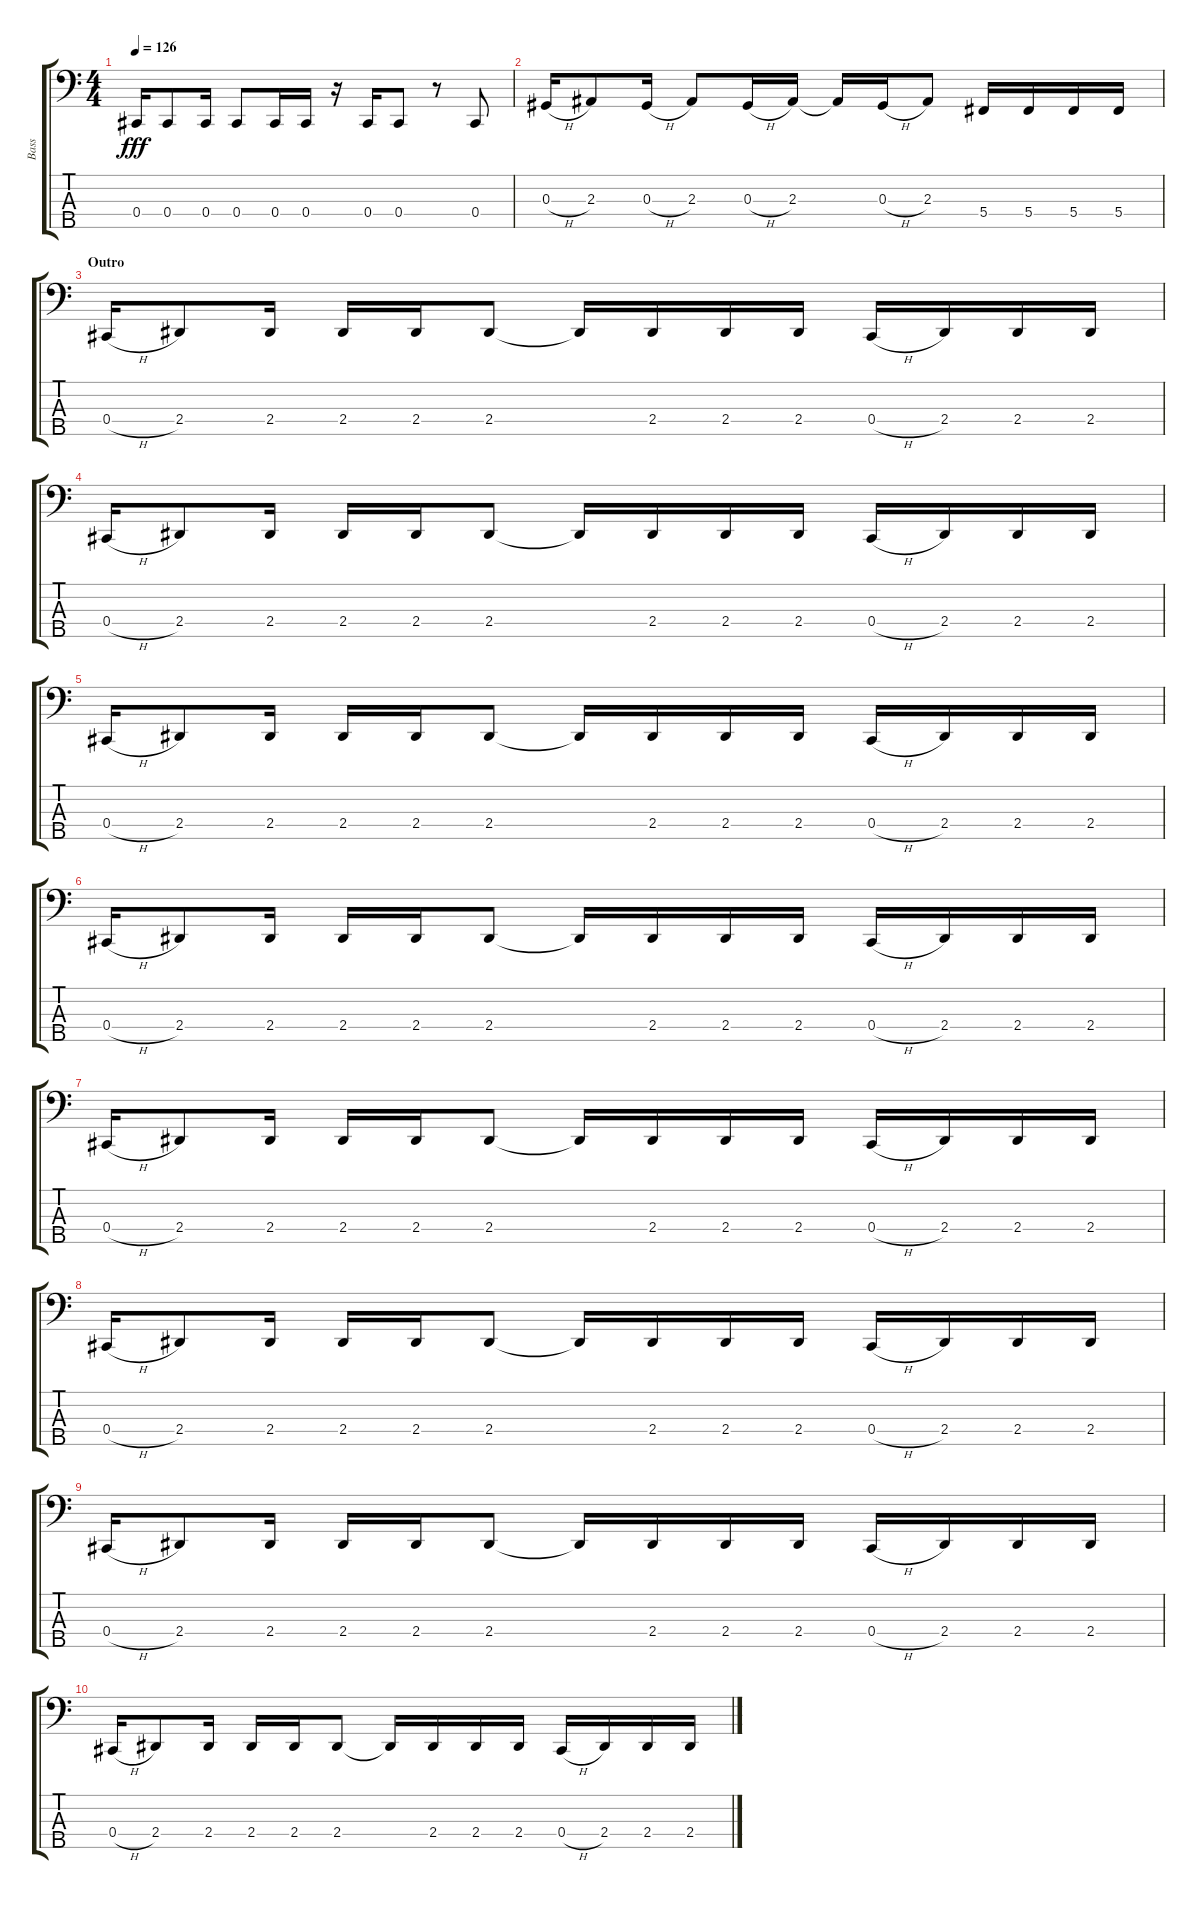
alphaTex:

\track ("Bass" "Bass") {instrument slapbass1}
\staff {score tabs}
\tuning (Bb1 Gb1 Ab1 Db1 Bb0) {hide}
\ts (4 4)
\tempo 126
\clef f4
\ks c
0.4.16{dy fff} 0.4.8 0.4.16 0.4.8 0.4.16 0.4.16 r.16 0.4.16 0.4.8 r.8 0.4.8 |
0.3{h}.16 2.3.8 0.3{h}.16 2.3.8 0.3{h}.16 2.3.16 2.3{t}.16 0.3{h}.16 2.3.8 5.4.16 5.4.16 5.4.16 5.4.16 |
\section ("" "Outro")
0.4{h}.16 2.4.8 2.4.16 2.4.16 2.4.16 2.4.8 2.4{t}.16 2.4.16 2.4.16 2.4.16 0.4{h}.16 2.4.16 2.4.16 2.4.16 |
0.4{h}.16 2.4.8 2.4.16 2.4.16 2.4.16 2.4.8 2.4{t}.16 2.4.16 2.4.16 2.4.16 0.4{h}.16 2.4.16 2.4.16 2.4.16 |
0.4{h}.16 2.4.8 2.4.16 2.4.16 2.4.16 2.4.8 2.4{t}.16 2.4.16 2.4.16 2.4.16 0.4{h}.16 2.4.16 2.4.16 2.4.16 |
0.4{h}.16 2.4.8 2.4.16 2.4.16 2.4.16 2.4.8 2.4{t}.16 2.4.16 2.4.16 2.4.16 0.4{h}.16 2.4.16 2.4.16 2.4.16 |
0.4{h}.16 2.4.8 2.4.16 2.4.16 2.4.16 2.4.8 2.4{t}.16 2.4.16 2.4.16 2.4.16 0.4{h}.16 2.4.16 2.4.16 2.4.16 |
0.4{h}.16 2.4.8 2.4.16 2.4.16 2.4.16 2.4.8 2.4{t}.16 2.4.16 2.4.16 2.4.16 0.4{h}.16 2.4.16 2.4.16 2.4.16 |
0.4{h}.16 2.4.8 2.4.16 2.4.16 2.4.16 2.4.8 2.4{t}.16 2.4.16 2.4.16 2.4.16 0.4{h}.16 2.4.16 2.4.16 2.4.16 |
0.4{h}.16 2.4.8 2.4.16 2.4.16 2.4.16 2.4.8 2.4{t}.16 2.4.16 2.4.16 2.4.16 0.4{h}.16 2.4.16 2.4.16 2.4.16
